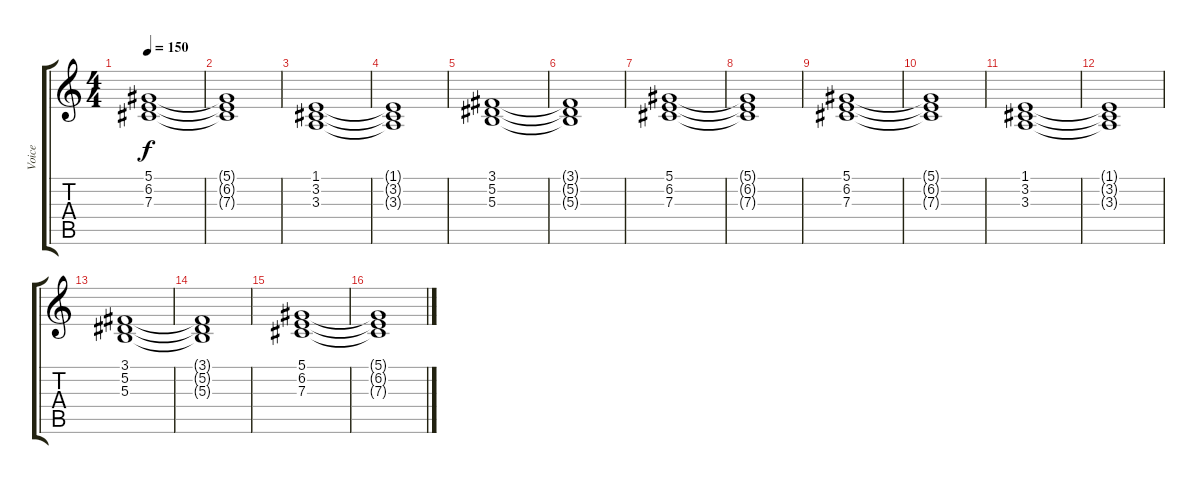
\track ("Voice" "Voice") {instrument choiraahs}
\staff {score tabs}
\tuning (Eb4 Bb3 Gb3 Db3 Ab2 Eb2) {hide}
\ts (4 4)
\tempo 150
\clef g2
\ks c
(5.1 6.2 7.3).1{dy f} |
(5.1{t} 6.2{t} 7.3{t}).1 |
(1.1 3.2 3.3).1 |
(1.1{t} 3.2{t} 3.3{t}).1 |
(3.1 5.2 5.3).1 |
(3.1{t} 5.2{t} 5.3{t}).1 |
(5.1 6.2 7.3).1 |
(5.1{t} 6.2{t} 7.3{t}).1 |
(5.1 6.2 7.3).1 |
(5.1{t} 6.2{t} 7.3{t}).1 |
(1.1 3.2 3.3).1 |
(1.1{t} 3.2{t} 3.3{t}).1 |
(3.1 5.2 5.3).1 |
(3.1{t} 5.2{t} 5.3{t}).1 |
(5.1 6.2 7.3).1 |
(5.1{t} 6.2{t} 7.3{t}).1
